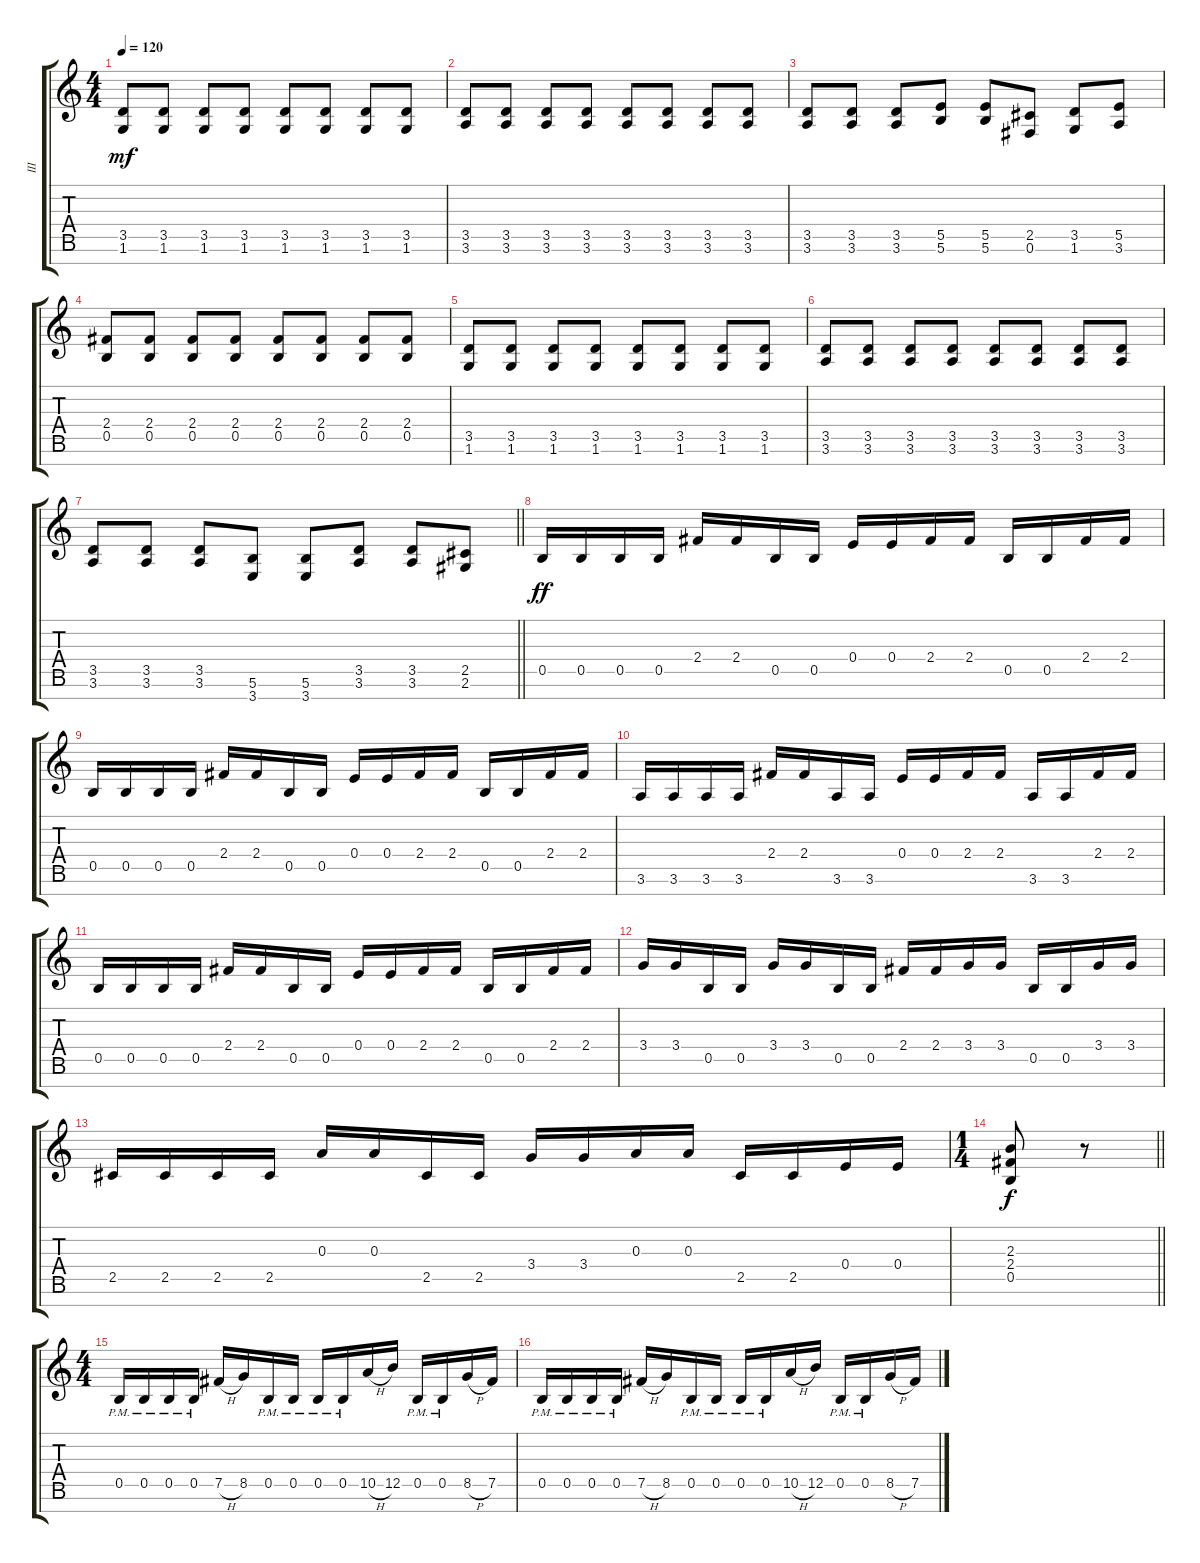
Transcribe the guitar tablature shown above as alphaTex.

\track ("III" "III") {instrument distortionguitar}
\staff {score tabs}
\tuning (Gb4 Db4 A3 E3 B2 Gb2 Db2) {hide}
\ts (4 4)
\tempo 120
\clef g2
\ks c
(3.5 1.6).8{dy mf} (3.5 1.6).8 (3.5 1.6).8 (3.5 1.6).8 (3.5 1.6).8 (3.5 1.6).8 (3.5 1.6).8 (3.5 1.6).8 |
(3.5 3.6).8 (3.5 3.6).8 (3.5 3.6).8 (3.5 3.6).8 (3.5 3.6).8 (3.5 3.6).8 (3.5 3.6).8 (3.5 3.6).8 |
(3.5 3.6).8 (3.5 3.6).8 (3.5 3.6).8 (5.5 5.6).8 (5.5 5.6).8 (2.5 0.6).8 (3.5 1.6).8 (5.5 3.6).8 |
(2.4 0.5).8 (2.4 0.5).8 (2.4 0.5).8 (2.4 0.5).8 (2.4 0.5).8 (2.4 0.5).8 (2.4 0.5).8 (2.4 0.5).8 |
(3.5 1.6).8 (3.5 1.6).8 (3.5 1.6).8 (3.5 1.6).8 (3.5 1.6).8 (3.5 1.6).8 (3.5 1.6).8 (3.5 1.6).8 |
(3.5 3.6).8 (3.5 3.6).8 (3.5 3.6).8 (3.5 3.6).8 (3.5 3.6).8 (3.5 3.6).8 (3.5 3.6).8 (3.5 3.6).8 |
\barLineRight lightlight
(3.5 3.6).8 (3.5 3.6).8 (3.5 3.6).8 (5.6 3.7).8 (5.6 3.7).8 (3.5 3.6).8 (3.5 3.6).8 (2.5 2.6).8 |
0.5.16{dy ff volume 15 balance 8 instrument distortionguitar} 0.5.16 0.5.16 0.5.16 2.4.16 2.4.16 0.5.16 0.5.16 0.4.16 0.4.16 2.4.16 2.4.16 0.5.16 0.5.16 2.4.16 2.4.16 |
0.5.16 0.5.16 0.5.16 0.5.16 2.4.16 2.4.16 0.5.16 0.5.16 0.4.16 0.4.16 2.4.16 2.4.16 0.5.16 0.5.16 2.4.16 2.4.16 |
3.6.16 3.6.16 3.6.16 3.6.16 2.4.16 2.4.16 3.6.16 3.6.16 0.4.16 0.4.16 2.4.16 2.4.16 3.6.16 3.6.16 2.4.16 2.4.16 |
0.5.16 0.5.16 0.5.16 0.5.16 2.4.16 2.4.16 0.5.16 0.5.16 0.4.16 0.4.16 2.4.16 2.4.16 0.5.16 0.5.16 2.4.16 2.4.16 |
3.4.16 3.4.16 0.5.16 0.5.16 3.4.16 3.4.16 0.5.16 0.5.16 2.4.16 2.4.16 3.4.16 3.4.16 0.5.16 0.5.16 3.4.16 3.4.16 |
2.5.16 2.5.16 2.5.16 2.5.16 0.3.16 0.3.16 2.5.16 2.5.16 3.4.16 3.4.16 0.3.16 0.3.16 2.5.16 2.5.16 0.4.16 0.4.16 |
\ts (1 4)
\barLineRight lightlight
(2.3 2.4 0.5).8{dy f} r.8 |
\ts (4 4)
0.5{pm}.16{volume 15 balance 3 instrument distortionguitar} 0.5{pm}.16 0.5{pm}.16 0.5{pm}.16 7.5{h}.16 8.5.16 0.5{pm}.16 0.5{pm}.16 0.5{pm}.16 0.5{pm}.16 10.5{h}.16 12.5.16 0.5{pm}.16 0.5{pm}.16 8.5{h}.16 7.5.16 |
0.5{pm}.16 0.5{pm}.16 0.5{pm}.16 0.5{pm}.16 7.5{h}.16 8.5.16 0.5{pm}.16 0.5{pm}.16 0.5{pm}.16 0.5{pm}.16 10.5{h}.16 12.5.16 0.5{pm}.16 0.5{pm}.16 8.5{h}.16 7.5.16
